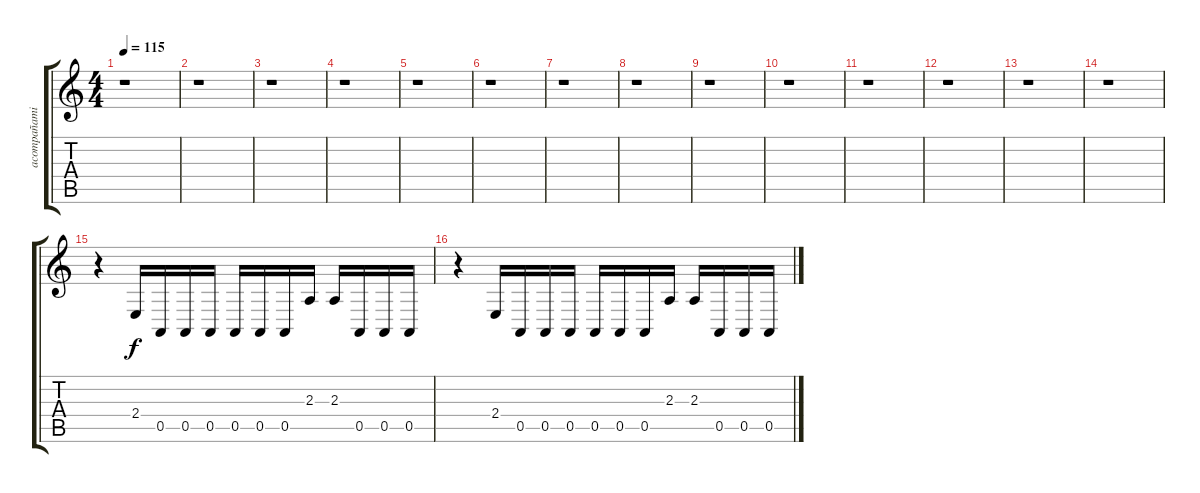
\track ("acompañamiento" "acompañami") {instrument telephonering}
\staff {score tabs}
\tuning (E4 B3 G3 D3 A2 E2) {hide}
\ts (4 4)
\tempo 115
\clef g2
\ks c
r.1{dy f} |
r.1 |
r.1 |
r.1 |
r.1 |
r.1 |
r.1 |
r.1 |
r.1 |
r.1 |
r.1 |
r.1 |
r.1 |
r.1 |
r.4 2.4.16 0.5.16 0.5.16 0.5.16 0.5.16 0.5.16 0.5.16 2.3.16 2.3.16 0.5.16 0.5.16 0.5.16 |
r.4 2.4.16 0.5.16 0.5.16 0.5.16 0.5.16 0.5.16 0.5.16 2.3.16 2.3.16 0.5.16 0.5.16 0.5.16
